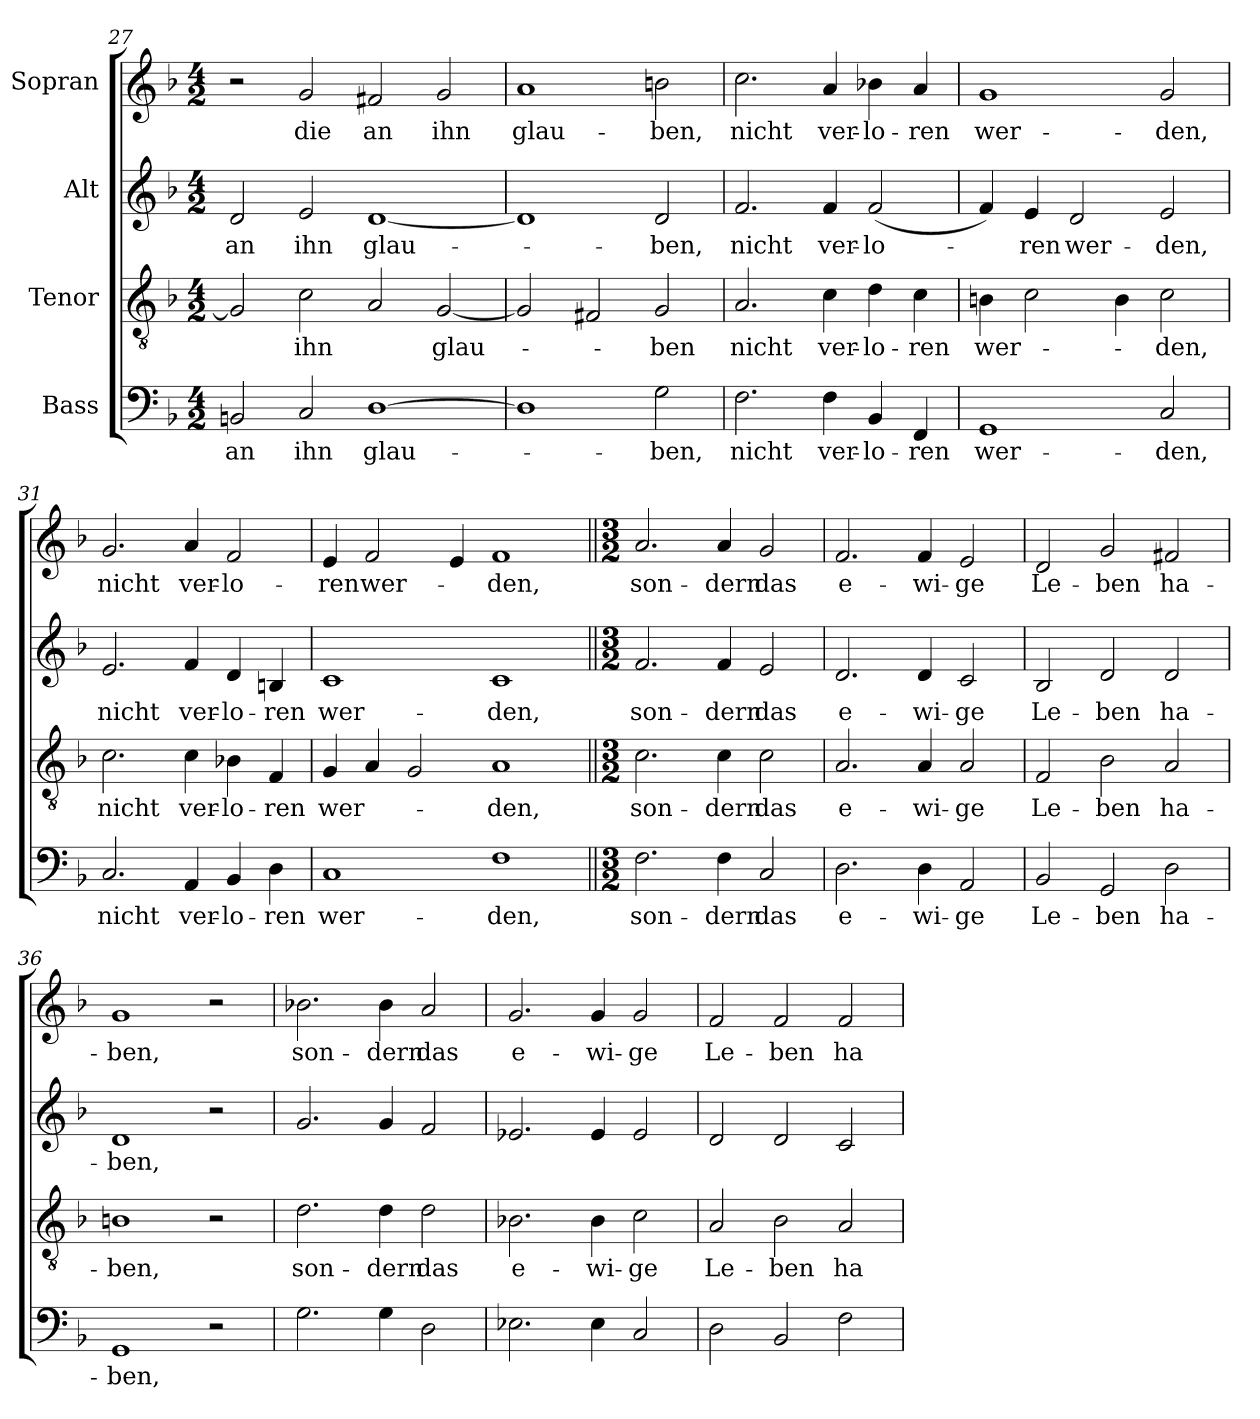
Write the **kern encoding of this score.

**kern	**text	**kern	**text	**kern	**text	**kern	**text
*part4	*part4	*part3	*part3	*part2	*part2	*part1	*part1
*staff4	*staff4	*staff3	*staff3	*staff2	*staff2	*staff1	*staff1
*I"Bass	*	*I"Tenor	*	*I"Alt	*	*I"Sopran	*
*clefF4	*	*clefGv2	*	*clefG2	*	*clefG2	*
*k[b-]	*	*k[b-]	*	*k[b-]	*	*k[b-]	*
*M4/2	*	*M4/2	*	*M4/2	*	*M4/2	*
=27	=27	=27	=27	=27	=27	=27	=27
2BBn/	an	2G/]	.	2d/	an	2r	.
2C/	ihn	2c\	ihn	2e/	ihn	2g/	die
[1D	glau-	2A/	.	[1d	glau-	2f#X/	an
.	.	[2G/	glau-	.	.	2g/	ihn
=28	=28	=28	=28	=28	=28	=28	=28
1D]	.	2G/]	.	1d]	.	1a	glau-
.	.	2F#X/	.	.	.	.	.
2G\	-ben,	2G/	-ben	2d/	-ben,	2bn\	-ben,
=29	=29	=29	=29	=29	=29	=29	=29
2.F\	nicht	2.A/	nicht	2.f/	nicht	2.cc\	nicht
4F\	ver-	4c\	ver-	4f/	ver-	4a/	ver-
4BB-/	-lo-	4d\	-lo-	(2f/	-lo-	4b-X\	-lo-
4FF/	-ren	4c\	-ren	.	.	4a/	-ren
!!LO:LB:g=z
=30	=30	=30	=30	=30	=30	=30	=30
1GG	wer-	4Bn\	wer-	4f/)	.	1g	wer-
.	.	2c\	.	4e/	-ren	.	.
.	.	.	.	2d/	wer-	.	.
.	.	4B\	.	.	.	.	.
2C/	-den,	2c\	-den,	2e/	-den,	2g/	-den,
=31	=31	=31	=31	=31	=31	=31	=31
2.C/	nicht	2.c\	nicht	2.e/	nicht	2.g/	nicht
4AA/	ver-	4c\	ver-	4f/	ver-	4a/	ver-
4BB-/	-lo-	4B-X\	-lo-	4d/	-lo-	2f/	-lo-
4D\	-ren	4F/	-ren	4Bn/	-ren	.	.
=32	=32	=32	=32	=32	=32	=32	=32
1C	wer-	4G/	wer-	1c	wer-	4e/	-ren
.	.	4A/	.	.	.	2f/	wer-
.	.	2G/	.	.	.	.	.
.	.	.	.	.	.	4e/	.
1F	-den,	1A	-den,	1c	-den,	1f	-den,
=33||	=33||	=33||	=33||	=33||	=33||	=33||	=33||
*M3/2	*	*M3/2	*	*M3/2	*	*M3/2	*
2.F\	son-	2.c\	son-	2.f/	son-	2.a/	son-
4F\	-dern	4c\	-dern	4f/	-dern	4a/	-dern
2C/	das	2c\	das	2e/	das	2g/	das
=34	=34	=34	=34	=34	=34	=34	=34
2.D\	e-	2.A/	e-	2.d/	e-	2.f/	e-
4D\	-wi-	4A/	-wi-	4d/	-wi-	4f/	-wi-
2AA/	-ge	2A/	-ge	2c/	-ge	2e/	-ge
=35	=35	=35	=35	=35	=35	=35	=35
2BB-/	Le-	2F/	Le-	2B-/	Le-	2d/	Le-
2GG/	-ben	2B-\	-ben	2d/	-ben	2g/	-ben
2D\	ha-	2A/	ha-	2d/	ha-	2f#X/	ha-
=36	=36	=36	=36	=36	=36	=36	=36
1GG	-ben,	1Bn	-ben,	1d	-ben,	1g	-ben,
2r	.	2r	.	2r	.	2r	.
!!LO:LB:g=z
=37	=37	=37	=37	=37	=37	=37	=37
2.G\	.	2.d\	son-	2.g/	.	2.b-X\	son-
4G\	.	4d\	-dern	4g/	.	4b-\	-dern
2D\	.	2d\	das	2f/	.	2a/	das
=38	=38	=38	=38	=38	=38	=38	=38
2.E-X\	.	2.B-X\	e-	2.e-X/	.	2.g/	e-
4E-\	.	4B-\	-wi-	4e-/	.	4g/	-wi-
2C/	.	2c\	-ge	2e-/	.	2g/	-ge
=39	=39	=39	=39	=39	=39	=39	=39
2D\	.	2A/	Le-	2d/	.	2f/	Le-
2BB-/	.	2B-\	-ben	2d/	.	2f/	-ben
2F\	.	2A/	ha-	2c/	.	2f/	ha-
=	=	=	=	=	=	=	=
*-	*-	*-	*-	*-	*-	*-	*-
